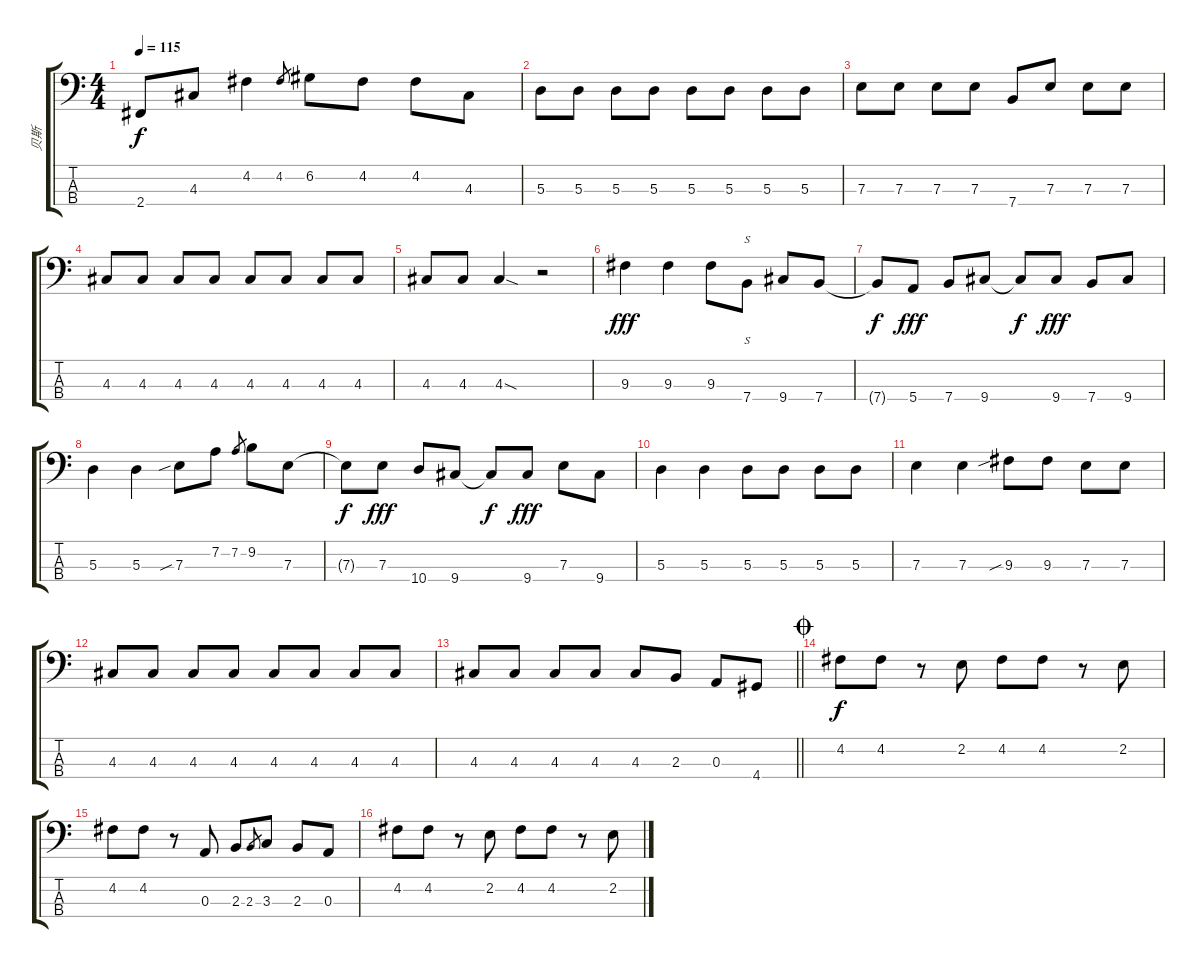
\track ("贝斯" "贝斯") {instrument electricbassfinger}
\staff {score tabs}
\tuning (G2 D2 A1 E1) {hide}
\ts (4 4)
\tempo 115
\clef f4
\ks c
2.4.8{dy f} 4.3.8 4.2.4 4.2.8{gr} 6.2.8 4.2.8 4.2.8 4.3.8 |
5.3.8 5.3.8 5.3.8 5.3.8 5.3.8 5.3.8 5.3.8 5.3.8 |
7.3.8 7.3.8 7.3.8 7.3.8 7.4.8 7.3.8 7.3.8 7.3.8 |
4.3.8 4.3.8 4.3.8 4.3.8 4.3.8 4.3.8 4.3.8 4.3.8 |
4.3.8 4.3.8 4.3{sod}.4 r.2 |
9.3.4{dy fff} 9.3.4 9.3.8 7.4.8{s} 9.4.8 7.4.8 |
7.4{t}.8{dy f} 5.4.8{dy fff} 7.4.8 9.4.8 9.4{t}.8{dy f} 9.4.8{dy fff} 7.4.8 9.4.8 |
5.3.4 5.3.4 7.3{sib}.8 7.2.8 7.2.8{gr} 9.2.8 7.3.8 |
7.3{t}.8{dy f} 7.3.8{dy fff} 10.4.8 9.4.8 9.4{t}.8{dy f} 9.4.8{dy fff} 7.3.8 9.4.8 |
5.3.4 5.3.4 5.3.8 5.3.8 5.3.8 5.3.8 |
7.3.4 7.3.4 9.3{sib}.8 9.3.8 7.3.8 7.3.8 |
4.3.8 4.3.8 4.3.8 4.3.8 4.3.8 4.3.8 4.3.8 4.3.8 |
\barLineRight lightlight
4.3.8 4.3.8 4.3.8 4.3.8 4.3.8 2.3.8 0.3.8 4.4.8 |
\jump coda
4.2.8{dy f} 4.2.8 r.8 2.2.8 4.2.8 4.2.8 r.8 2.2.8 |
4.2.8 4.2.8 r.8 0.3.8 2.3.8 2.3.8{gr} 3.3.8 2.3.8 0.3.8 |
4.2.8 4.2.8 r.8 2.2.8 4.2.8 4.2.8 r.8 2.2.8
